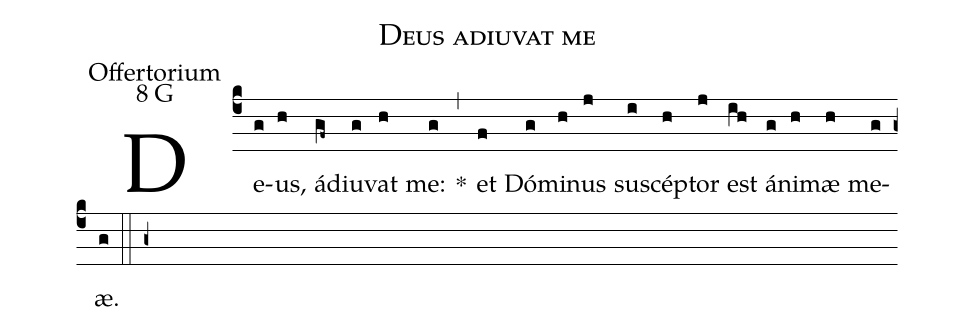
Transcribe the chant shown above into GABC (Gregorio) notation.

name: Deus adiuvat me;
office-part: Offertorium;
mode: 8;
mode-differentia: G;
%%
(c4)

De(g)us,(h) ád(gf~)iu(g)vat(h) me:(g) *(,) et(f) Dó(g)mi(h)nus(j) su(i)scép(h)tor(j) est(ih) á(g)ni(h)mæ(h) me(g)æ.(g)

(::)

(g+)
